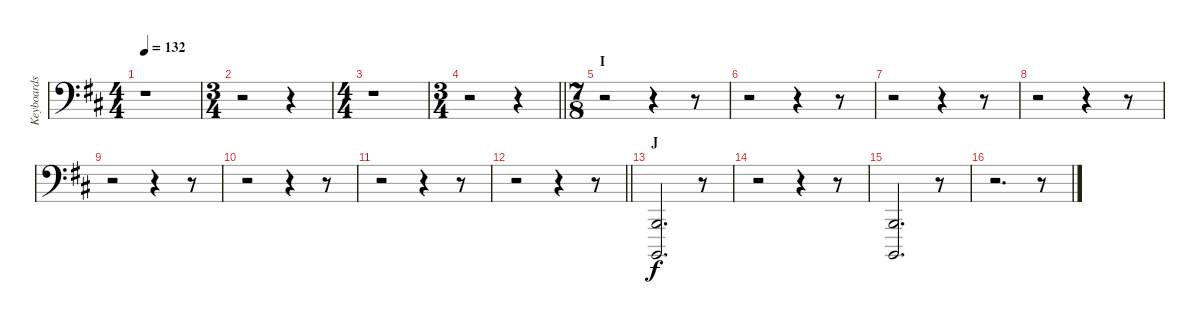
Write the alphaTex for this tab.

\track ("Keyboards (low register)" "Keyboards ") {instrument acousticgrandpiano}
\staff {score}
\tuning (E3 B2 G2 D2 A1 E1 A0) {hide}
\ts (4 4)
\tempo 132
\clef f4
\ks bminor
r.1{dy f} |
\ts (3 4)
r.2 r.4 |
\ts (4 4)
r.1 |
\ts (3 4)
\barLineRight lightlight
r.2 r.4 |
\ts (7 8)
\section ("" "I")
r.2 r.4 r.8 |
r.2 r.4 r.8 |
r.2 r.4 r.8 |
r.2 r.4 r.8 |
r.2 r.4 r.8 |
r.2 r.4 r.8 |
r.2 r.4 r.8 |
\barLineRight lightlight
r.2 r.4 r.8 |
\section ("" "J")
(2.5 2.7).2{d volume 16 instrument acousticgrandpiano} r.8 |
r.2 r.4 r.8 |
(2.5 2.7).2{d} r.8 |
r.2{d} r.8
